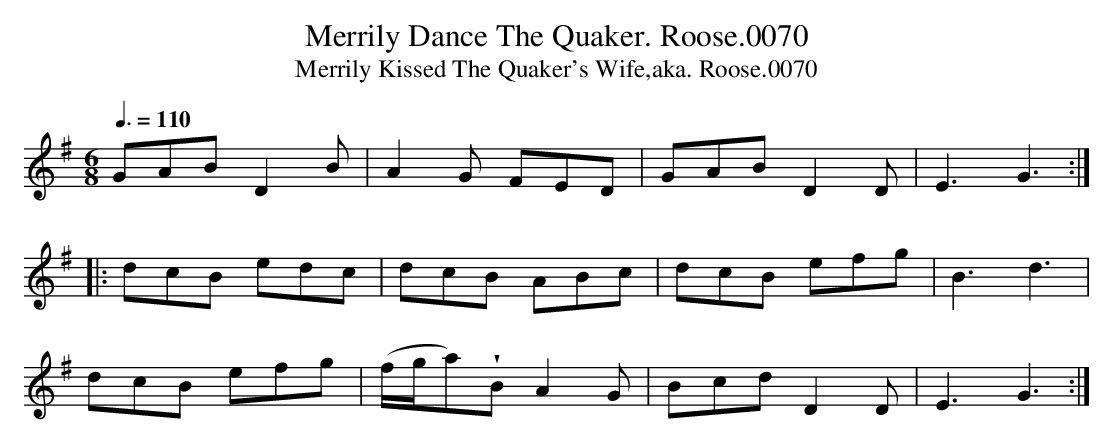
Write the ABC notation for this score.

X:1
T:Merrily Dance The Quaker. Roose.0070
T:Merrily Kissed The Quaker's Wife,aka. Roose.0070
M:6/8
L:1/8
Q:3/8=110
K:G
GAB D2B | A2G FED | GAB D2D | E3 G3 :|
|: dcB edc | dcB ABc | dcB efg | B3 d3 |
dcB efg | (f/g/a)!wedge!B A2G | Bcd D2D | E3 G3 :|
